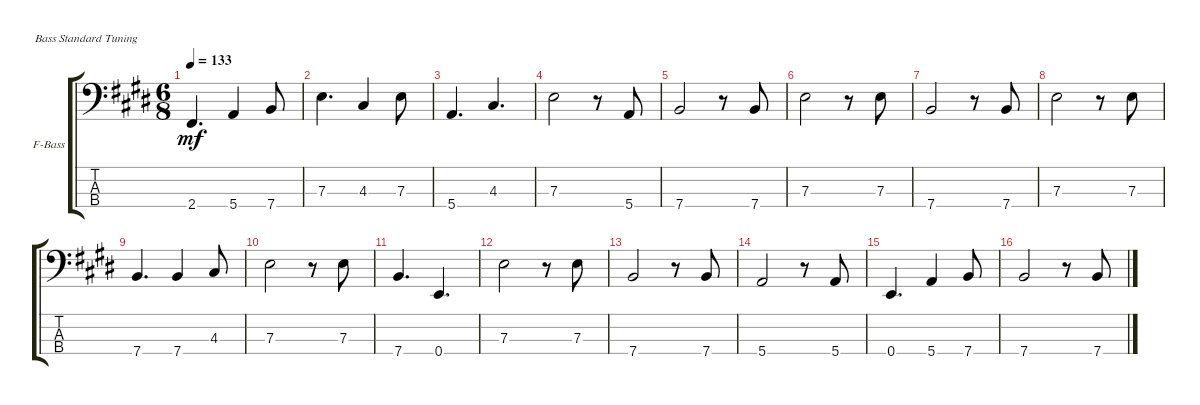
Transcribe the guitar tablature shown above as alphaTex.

\defaultSystemsLayout 4
\bracketExtendMode groupsimilarinstruments
\firstSystemTrackNameOrientation horizontal
\otherSystemsTrackNameOrientation horizontal
\track ("Fretless Bass" "F-Bass") {instrument fretlessbass}
\staff {score tabs}
\tuning (G2 D2 A1 E1)
\ts (6 8)
\tempo 133
\clef f4
\scale
0.333333
\ks e
2.4.4{d dy mf} 5.4.4 7.4.8 |
\scale
0.333333 7.3.4{d} 4.3.4 7.3.8 |
\scale
0.333333 5.4.4{d} 4.3.4{d} |
\scale
0.333333 7.3.2 r.8 5.4.8 |
\scale
0.333333 7.4.2 r.8 7.4.8 |
\scale
0.333333 7.3.2 r.8 7.3.8 |
\scale
0.333333 7.4.2 r.8 7.4.8 |
\scale
0.333333 7.3.2 r.8 7.3.8 |
\scale
0.333333 7.4.4{d} 7.4.4 4.3.8 |
\scale
0.333333 7.3.2 r.8 7.3.8 |
\scale
0.333333 7.4.4{d} 0.4.4{d} |
\scale
0.333333 7.3.2 r.8 7.3.8 |
\scale
0.333333 7.4.2 r.8 7.4.8 |
\scale
0.333333 5.4.2 r.8 5.4.8 |
\scale
0.333333 0.4.4{d} 5.4.4 7.4.8 |
\scale
0.333333 7.4.2 r.8 7.4.8
